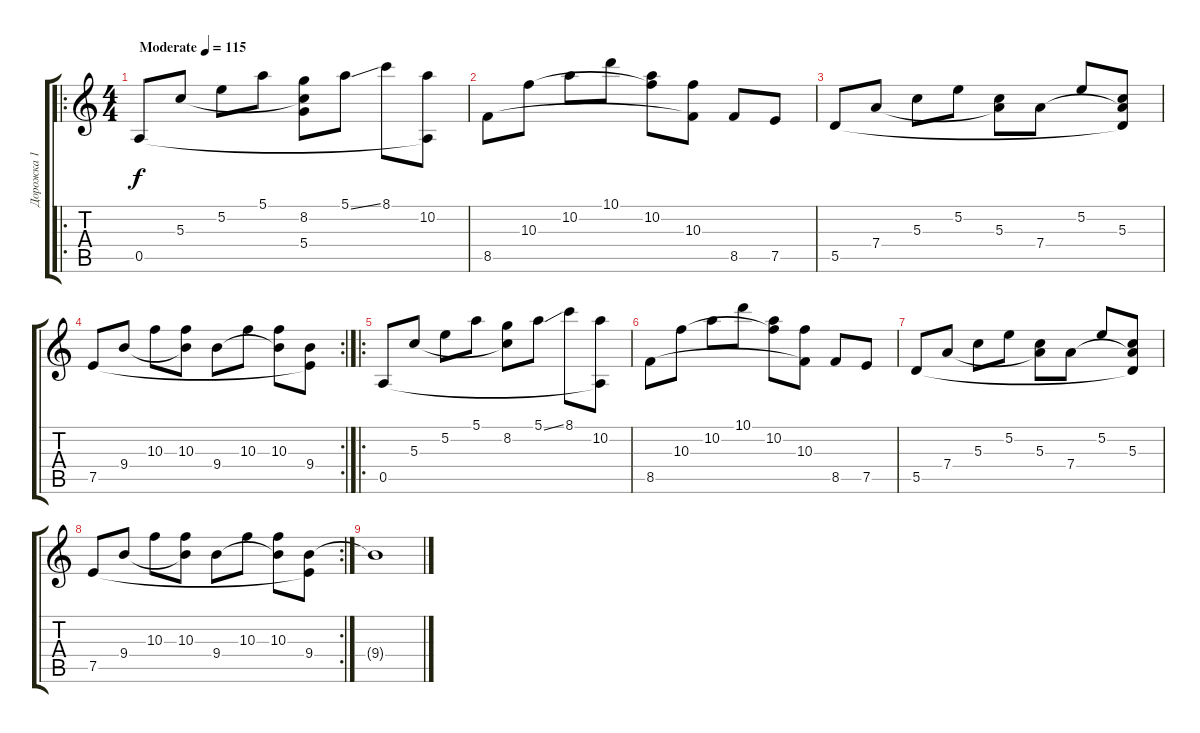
\track ("Дорожка 1" "Дорожка 1") {instrument acousticguitarsteel}
\staff {score tabs}
\tuning (E4 B3 G3 D3 A2 E2) {hide}
\ro
\ts (4 4)
\tempo (115 "Moderate")
\clef g2
\ks c
0.5.8{dy f instrument acousticguitarsteel} 5.3.8 5.2.8 5.1.8 (8.2 5.3{t} 5.4).8 5.1{ss}.8 8.1.8 (10.2 0.5{t}).8 |
8.5.8 10.3.8 10.2.8 10.1.8 (10.2 10.3{t}).8 (10.3 8.5{t}).8 8.5.8 7.5.8 |
5.5.8 7.4.8 5.3.8 5.2.8 (5.3 7.4{t}).8 7.4.8 5.2.8 (5.3 7.4{t} 5.5{t}).8 |
\rc 2
7.5.8 9.4.8 10.3.8 (10.3 9.4{t}).8 9.4.8 10.3.8 (10.3 9.4{t}).8 (9.4 7.5{t}).8 |
\ro
0.5.8 5.3.8 5.2.8 5.1.8 (8.2 5.3{t}).8 5.1{ss}.8 8.1.8 (10.2 0.5{t}).8 |
8.5.8 10.3.8 10.2.8 10.1.8 (10.2 10.3{t}).8 (10.3 8.5{t}).8 8.5.8 7.5.8 |
5.5.8 7.4.8 5.3.8 5.2.8 (5.3 7.4{t}).8 7.4.8 5.2.8 (5.3 7.4{t} 5.5{t}).8 |
\rc 2
7.5.8 9.4.8 10.3.8 (10.3 9.4{t}).8 9.4.8 10.3.8 (10.3 9.4{t}).8 (9.4 7.5{t}).8 |
9.4{t}.1
